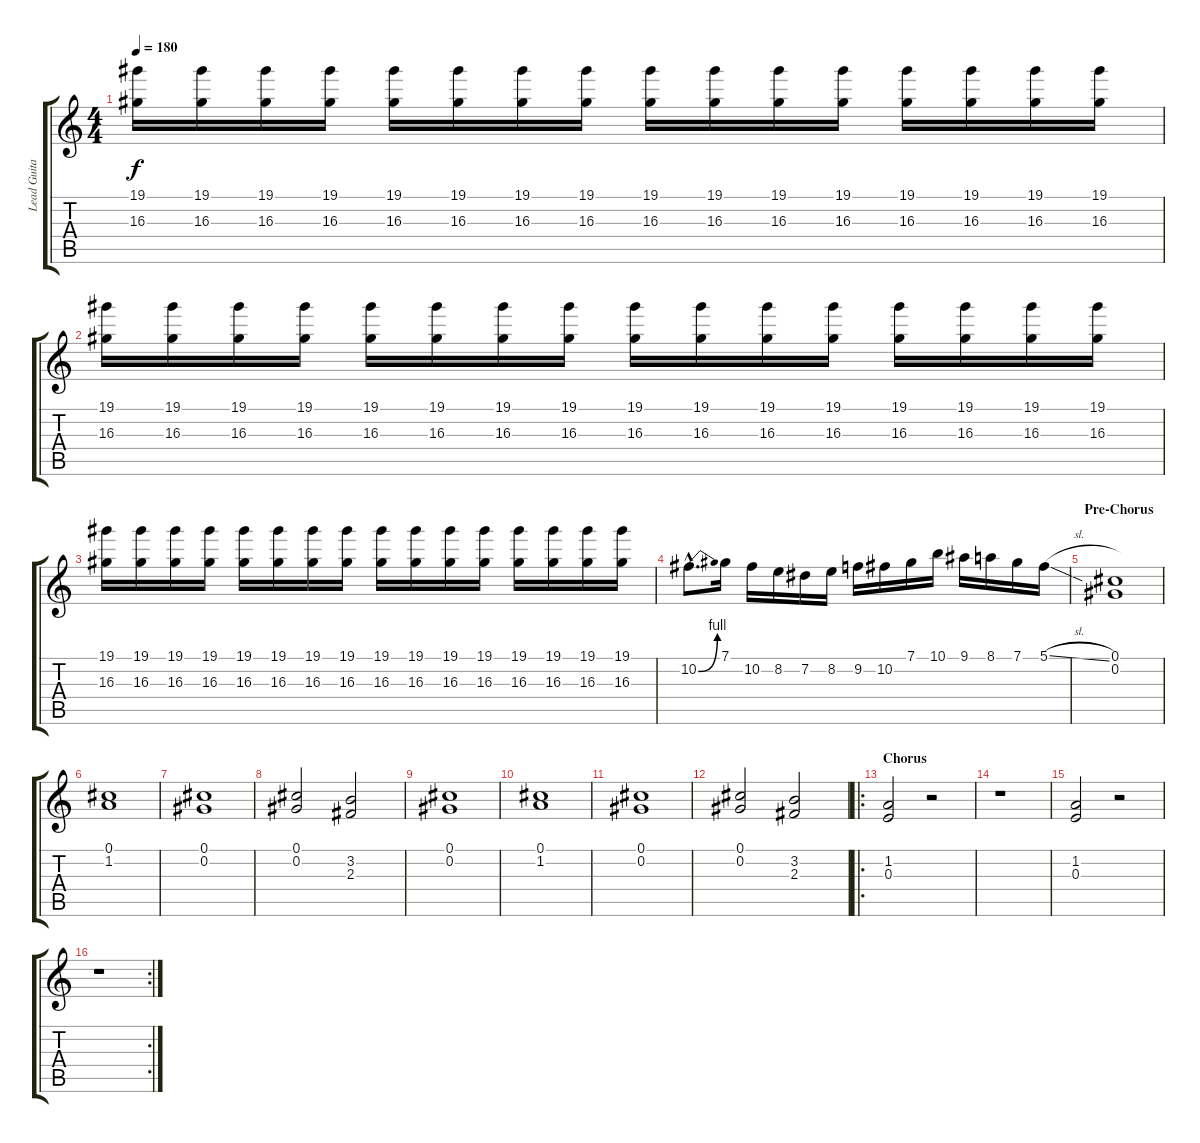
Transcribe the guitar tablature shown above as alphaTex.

\track ("Lead Guitar 2" "Lead Guita") {instrument overdrivenguitar}
\staff {score tabs}
\tuning (Db4 Ab3 E3 B2 Gb2 Db2) {hide}
\ts (4 4)
\tempo 180
\clef g2
\ks c
(19.1 16.3).16{dy f} (19.1 16.3).16 (19.1 16.3).16 (19.1 16.3).16 (19.1 16.3).16 (19.1 16.3).16 (19.1 16.3).16 (19.1 16.3).16 (19.1 16.3).16 (19.1 16.3).16 (19.1 16.3).16 (19.1 16.3).16 (19.1 16.3).16 (19.1 16.3).16 (19.1 16.3).16 (19.1 16.3).16 |
(19.1 16.3).16 (19.1 16.3).16 (19.1 16.3).16 (19.1 16.3).16 (19.1 16.3).16 (19.1 16.3).16 (19.1 16.3).16 (19.1 16.3).16 (19.1 16.3).16 (19.1 16.3).16 (19.1 16.3).16 (19.1 16.3).16 (19.1 16.3).16 (19.1 16.3).16 (19.1 16.3).16 (19.1 16.3).16 |
(19.1 16.3).16 (19.1 16.3).16 (19.1 16.3).16 (19.1 16.3).16 (19.1 16.3).16 (19.1 16.3).16 (19.1 16.3).16 (19.1 16.3).16 (19.1 16.3).16 (19.1 16.3).16 (19.1 16.3).16 (19.1 16.3).16 (19.1 16.3).16 (19.1 16.3).16 (19.1 16.3).16 (19.1 16.3).16 |
10.2{be (bend 0 0 60 4) hac}.8{d volume 16} 7.1.16 10.2.16 8.2.16 7.2.16 8.2.16 9.2.16 10.2.16 7.1.16 10.1.16 9.1.16 8.1.16 7.1.16 5.1{sl}.16 |
\section ("" "Pre-Chorus")
(0.1 0.2).1{volume 13} |
(0.1 1.2).1 |
(0.1 0.2).1 |
(0.1 0.2).2 (3.2 2.3).2 |
(0.1 0.2).1 |
(0.1 1.2).1 |
(0.1 0.2).1 |
(0.1 0.2).2 (3.2 2.3).2 |
\ro
\section ("" "Chorus")
(1.2 0.3).2 r.2 |
r.1 |
(1.2 0.3).2 r.2 |
\rc 2
r.1
